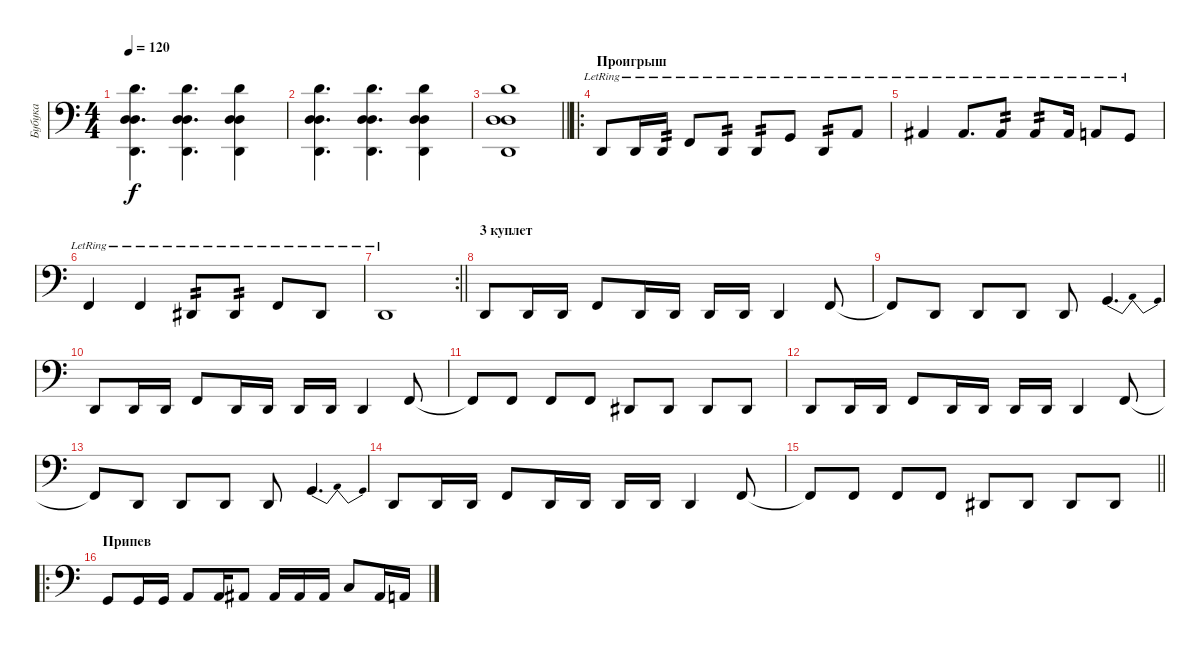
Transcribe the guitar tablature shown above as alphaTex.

\track ("Бубука " "Бубука ") {instrument electricbasspick}
\staff {score}
\tuning (G2 D2 A1 D1) {hide}
\ts (4 4)
\tempo 120
\clef f4
\ks c
(7.1 0.2 5.3 0.4).4{d bd 240 dy f} (7.1 0.2 5.3 0.4).4{d bd 240} (7.1 0.2 5.3 0.4).4{bd 240} |
(7.1 0.2 5.3 0.4).4{d bd 240} (7.1 0.2 5.3 0.4).4{d bd 240} (7.1 0.2 5.3 0.4).4{bd 240} |
\barLineRight lightlight
(7.1 0.2 5.3 0.4).1 |
\ro
\section ("" "Проигрыш")
0.4{lr}.8 0.4{lr}.16 0.4{lr}.16{tp 2} 3.4{lr}.8 0.4{lr}.8{tp 2} 0.4{lr}.8{tp 2} 5.4{lr}.8 0.4{lr}.8{tp 2} 7.4{lr}.8 |
8.4{lr}.4 8.4{lr}.8{d} 8.4{lr}.8{tp 2} 8.4{lr}.8{tp 2} 8.4{lr}.16 7.4{lr}.8 5.4{lr}.8 |
3.4{lr}.4 3.4{lr}.4 1.4{lr}.8{tp 2} 1.4{lr}.8{tp 2} 3.4{lr}.8 1.4{lr}.8 |
\rc 2
\barLineRight lightlight
0.4{be (custom 0 0 2 4 20 4 30 0 60 0) lr}.1 |
\section ("" "3 куплет")
0.4.8 0.4.16 0.4.16 3.4.8 0.4.16 0.4.16 0.4.16 0.4.16 0.4.4 3.4.8 |
3.4{t}.8 0.4.8 0.4.8 0.4.8 0.4.8 5.4{be (bendrelease 0 0 30 4 30 4 60 0)}.4{d} |
0.4.8 0.4.16 0.4.16 3.4.8 0.4.16 0.4.16 0.4.16 0.4.16 0.4.4 3.4.8 |
3.4{t}.8 3.4.8 3.4.8 3.4.8 1.4.8 1.4.8 1.4.8 1.4.8 |
0.4.8 0.4.16 0.4.16 3.4.8 0.4.16 0.4.16 0.4.16 0.4.16 0.4.4 3.4.8 |
3.4{t}.8 0.4.8 0.4.8 0.4.8 0.4.8 5.4{be (bendrelease 0 0 30 4 30 4 60 0)}.4{d} |
0.4.8 0.4.16 0.4.16 3.4.8 0.4.16 0.4.16 0.4.16 0.4.16 0.4.4 3.4.8 |
\barLineRight lightlight
3.4{t}.8 3.4.8 3.4.8 3.4.8 1.4.8 1.4.8 1.4.8 1.4.8 |
\ro
\section ("" "Припев")
5.4.8 5.4.16 5.4.16 7.4.8 7.4.16 8.4.8 8.4.16 8.4.16 8.4.16 10.4.8 8.4.16 7.4.16
